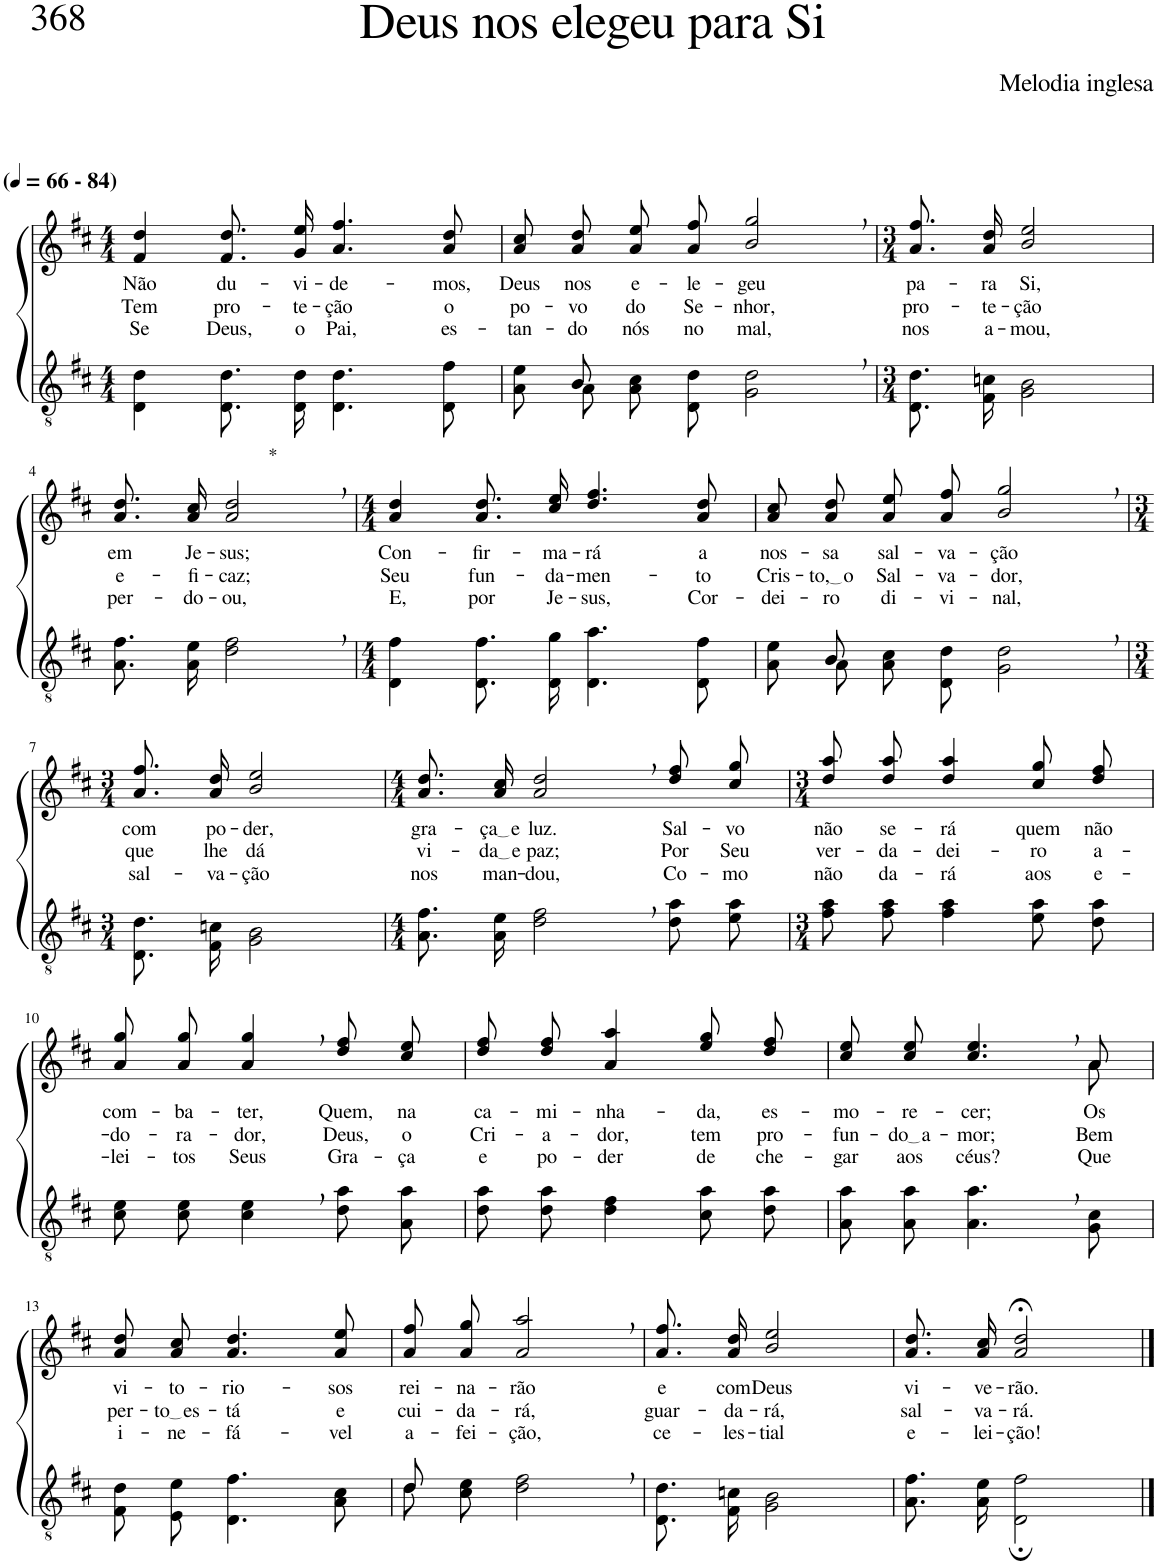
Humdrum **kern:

**kern	**kern	**text	**text	**text
*part2	*part1	*part1	*part1	*part1
*staff2	*staff1	*staff1	*staff1	*staff1
*I"Parte III e IV	*I"Parte I e II	*	*	*
*clefGv2	*clefG2	*	*	*
*Trd4c7	*Trd4c7	*	*	*
*k[f#c#]	*k[f#c#]	*	*	*
*M4/4	*M4/4	*	*	*
*MM66	*MM66	*	*	*
=1	=1	=1	=1	=1
!	!LO:TX:a:B:t=(	!	!	!
!	!LO:TX:a:B:t=- 84)	!	!	!
!	!	!LO:LY:b	!LO:LY:b	!LO:LY:b
4D\ 4d\	4f#/ 4dd/	Não	Tem	Se
!	!	!LO:LY:b	!LO:LY:b	!LO:LY:b
8.D/ 8.d/L	8.f#\ 8.dd\L	du-	pro-	Deus,
!	!	!LO:LY:b	!LO:LY:b	!LO:LY:b
16D/ 16d/Jk	16g\ 16ee\Jk	-vi-	-te-	o
!	!	!LO:LY:b	!LO:LY:b	!LO:LY:b
4.D\ 4.d\	4.a/ 4.ff#/	-de-	-ção	Pai,
!	!	!LO:LY:b	!LO:LY:b	!LO:LY:b
8D\ 8f#\	8a/ 8dd/	-mos,	o	es-
=2	=2	=2	=2	=2
*^	*	*	*	*
!	!	!	!LO:LY:b	!LO:LY:b	!LO:LY:b
8ryy	8A/ 8e/L	8a\ 8cc#\L	Deus	po-	-tan-
!	!	!	!LO:LY:b	!LO:LY:b	!LO:LY:b
8B/	8A/J	8a\ 8dd\J	nos	-vo	-do
!	!	!	!LO:LY:b	!LO:LY:b	!LO:LY:b
2.ryy	8A\ 8c#\L	8a\ 8ee\L	e-	do	nós
!	!	!	!LO:LY:b	!LO:LY:b	!LO:LY:b
.	8D\ 8d\J	8a\ 8ff#\J	-le-	Se-	no
!	!	!	!LO:LY:b	!LO:LY:b	!LO:LY:b
.	2G\ 2d\	2b/, 2gg/,	-geu	-nhor,	mal,
*v	*v	*	*	*	*
=3	=3	=3	=3	=3
*M3/4	*M3/4	*	*	*
*^	*	*	*	*
!	!	!	!LO:LY:b	!LO:LY:b	!LO:LY:b
*v	*v	*	*	*	*
8.D/ 8.d/L	8.a\ 8.ff#\L	pa-	pro-	nos
!	!	!LO:LY:b	!LO:LY:b	!LO:LY:b
16F#/ 16cn/Jk	16a\ 16dd\Jk	-ra	-te-	a-
!	!	!LO:LY:b	!LO:LY:b	!LO:LY:b
2G\ 2B\	2b/ 2ee/	Si,	-ção	-mou,
!!LO:LB:g=z
=4	=4	=4	=4	=4
!	!	!LO:LY:b	!LO:LY:b	!LO:LY:b
8.A\ 8.f#\L	8.a\ 8.dd\L	em	e-	per-
!	!	!LO:LY:b	!LO:LY:b	!LO:LY:b
16A\ 16e\Jk	16a\ 16cc#\Jk	Je-	-fi-	-do-
!	!LO:TX:a:t=*	!	!	!
!	!	!LO:LY:b	!LO:LY:b	!LO:LY:b
2d\, 2f#\,	2a/, 2dd/,	-sus;	-caz;	-ou,
=5	=5	=5	=5	=5
*M4/4	*M4/4	*	*	*
!	!	!LO:LY:b	!LO:LY:b	!LO:LY:b
4D\ 4f#\	4a/ 4dd/	Con-	Seu	E,
!	!	!LO:LY:b	!LO:LY:b	!LO:LY:b
8.D\ 8.f#\L	8.a\ 8.dd\L	-fir-	fun-	por
!	!	!LO:LY:b	!LO:LY:b	!LO:LY:b
16D\ 16g\Jk	16cc#\ 16ee\Jk	-ma-	-da-	Je-
!	!	!LO:LY:b	!LO:LY:b	!LO:LY:b
4.D\ 4.a\	4.dd/ 4.ff#/	-rá	-men-	-sus,
!	!	!LO:LY:b	!LO:LY:b	!LO:LY:b
8D\ 8f#\	8a/ 8dd/	a	-to	Cor-
=6	=6	=6	=6	=6
*^	*	*	*	*
!	!	!	!LO:LY:b	!LO:LY:b	!LO:LY:b
8ryy	8A/ 8e/L	8a\ 8cc#\L	nos-	Cris-	-dei-
!	!	!	!LO:LY:b	!LO:LY:b	!LO:LY:b
8B/	8A/J	8a\ 8dd\J	-sa	to, o	-ro
!	!	!	!LO:LY:b	!LO:LY:b	!LO:LY:b
2.ryy	8A\ 8c#\L	8a\ 8ee\L	sal-	Sal-	di-
!	!	!	!LO:LY:b	!LO:LY:b	!LO:LY:b
.	8D\ 8d\J	8a\ 8ff#\J	-va-	-va-	-vi-
!	!	!	!LO:LY:b	!LO:LY:b	!LO:LY:b
.	2G\ 2d\	2b/, 2gg/,	-ção	-dor,	-nal,
*v	*v	*	*	*	*
!!LO:LB:g=z
=7	=7	=7	=7	=7
*M3/4	*M3/4	*	*	*
*^	*	*	*	*
!	!	!	!LO:LY:b	!LO:LY:b	!LO:LY:b
*v	*v	*	*	*	*
8.D/ 8.d/L	8.a\ 8.ff#\L	com	que	sal-
!	!	!LO:LY:b	!LO:LY:b	!LO:LY:b
16F#/ 16cn/Jk	16a\ 16dd\Jk	po-	lhe	-va-
!	!	!LO:LY:b	!LO:LY:b	!LO:LY:b
2G\ 2B\	2b/ 2ee/	-der,	dá	-ção
=8	=8	=8	=8	=8
*M4/4	*M4/4	*	*	*
!	!	!LO:LY:b	!LO:LY:b	!LO:LY:b
8.A\ 8.f#\L	8.a\ 8.dd\L	gra-	vi-	nos
!	!	!LO:LY:b	!LO:LY:b	!LO:LY:b
16A\ 16e\Jk	16a\ 16cc#\Jk	ça e	da e	man-
!	!	!LO:LY:b	!LO:LY:b	!LO:LY:b
2d\, 2f#\,	2a/, 2dd/,	luz.	paz;	-dou,
!	!	!LO:LY:b	!LO:LY:b	!LO:LY:b
8d\ 8a\L	8dd\ 8ff#\L	Sal-	Por	Co-
!	!	!LO:LY:b	!LO:LY:b	!LO:LY:b
8e\ 8a\J	8cc#\ 8gg\J	-vo	Seu	-mo
=9	=9	=9	=9	=9
*M3/4	*M3/4	*	*	*
!	!	!LO:LY:b	!LO:LY:b	!LO:LY:b
8f#\ 8a\L	8dd\ 8aa\L	não	ver-	não
!	!	!LO:LY:b	!LO:LY:b	!LO:LY:b
8f#\ 8a\J	8dd\ 8aa\J	se-	-da-	da-
!	!	!LO:LY:b	!LO:LY:b	!LO:LY:b
4f#\ 4a\	4dd/ 4aa/	-rá	-dei-	-rá
!	!	!LO:LY:b	!LO:LY:b	!LO:LY:b
8e\ 8a\L	8cc#\ 8gg\L	quem	-ro	aos
!	!	!LO:LY:b	!LO:LY:b	!LO:LY:b
8d\ 8a\J	8dd\ 8ff#\J	não	a-	e-
!!LO:LB:g=z
=10	=10	=10	=10	=10
!	!	!LO:LY:b	!LO:LY:b	!LO:LY:b
8c#\ 8e\L	8a\ 8gg\L	com-	-do-	-lei-
!	!	!LO:LY:b	!LO:LY:b	!LO:LY:b
8c#\ 8e\J	8a\ 8gg\J	-ba-	-ra-	-tos
!	!	!LO:LY:b	!LO:LY:b	!LO:LY:b
4c#\, 4e\,	4a/, 4gg/,	-ter,	-dor,	Seus
!	!	!LO:LY:b	!LO:LY:b	!LO:LY:b
8d\ 8a\L	8dd\ 8ff#\L	Quem,	Deus,	Gra-
!	!	!LO:LY:b	!LO:LY:b	!LO:LY:b
8A\ 8a\J	8cc#\ 8ee\J	na	o	-ça
=11	=11	=11	=11	=11
!	!	!LO:LY:b	!LO:LY:b	!LO:LY:b
8d\ 8a\L	8dd\ 8ff#\L	ca-	Cri-	e
!	!	!LO:LY:b	!LO:LY:b	!LO:LY:b
8d\ 8a\J	8dd\ 8ff#\J	-mi-	-a-	po-
!	!	!LO:LY:b	!LO:LY:b	!LO:LY:b
4d\ 4f#\	4a/ 4aa/	-nha-	-dor,	-der
!	!	!LO:LY:b	!LO:LY:b	!LO:LY:b
8c#\ 8a\L	8ee\ 8gg\L	-da,	tem	de
!	!	!LO:LY:b	!LO:LY:b	!LO:LY:b
8d\ 8a\J	8dd\ 8ff#\J	es-	pro-	che-
=12	=12	=12	=12	=12
!	!	!LO:LY:b	!LO:LY:b	!LO:LY:b
*	*^	*	*	*
8A\ 8a\L	8cc#\ 8ee\L	8ryy	-mo-	-fun-	-gar
!	!	!	!LO:LY:b	!LO:LY:b	!LO:LY:b
*	*v	*v	*	*	*
8A\ 8a\J	8cc#\ 8ee\J	-re-	do a	aos
!	!	!LO:LY:b	!LO:LY:b	!LO:LY:b
4.A\, 4.a\,	4.cc#/, 4.ee/,	-cer;	-mor;	céus?
*	*^	*	*	*
!	!	!	!LO:LY:b	!LO:LY:b	!LO:LY:b
8G\ 8c#\	8a/	8a\	Os	Bem	Que
!!LO:LB:g=z
=13	=13	=13	=13	=13	=13
!	!	!	!LO:LY:b	!LO:LY:b	!LO:LY:b
*	*v	*v	*	*	*
8F#\ 8d\L	8a\ 8dd\L	vi-	per-	i-
!	!	!LO:LY:b	!LO:LY:b	!LO:LY:b
8E\ 8e\J	8a\ 8cc#\J	-to-	to es	-ne-
!	!	!LO:LY:b	!LO:LY:b	!LO:LY:b
4.D\ 4.f#\	4.a/ 4.dd/	-rio-	-tá	-fá-
!	!	!LO:LY:b	!LO:LY:b	!LO:LY:b
8A\ 8c#\	8a/ 8ee/	-sos	e	-vel
=14	=14	=14	=14	=14
*^	*	*	*	*
!	!	!	!LO:LY:b	!LO:LY:b	!LO:LY:b
8d\L	8d/	8a\ 8ff#\L	rei-	cui-	a-
!	!	!	!LO:LY:b	!LO:LY:b	!LO:LY:b
8c#\ 8e\J	2ryy	8a\ 8gg\J	-na-	-da-	-fei-
!	!	!	!LO:LY:b	!LO:LY:b	!LO:LY:b
2d\, 2f#\,	.	2a/, 2aa/,	-rão	-rá,	-ção,
.	8ryy	.	.	.	.
=15	=15	=15	=15	=15	=15
!	!	!	!LO:LY:b	!LO:LY:b	!LO:LY:b
*v	*v	*	*	*	*
8.D/ 8.d/L	8.a\ 8.ff#\L	e	guar-	ce-
!	!	!LO:LY:b	!LO:LY:b	!LO:LY:b
16F#/ 16cn/Jk	16a\ 16dd\Jk	com	-da-	-les-
!	!	!LO:LY:b	!LO:LY:b	!LO:LY:b
2G\ 2B\	2b/ 2ee/	Deus	-rá,	-tial
=16	=16	=16	=16	=16
!	!	!LO:LY:b	!LO:LY:b	!LO:LY:b
8.A\ 8.f#\L	8.a\ 8.dd\L	vi-	sal-	e-
!	!	!LO:LY:b	!LO:LY:b	!LO:LY:b
16A\ 16e\Jk	16a\ 16cc#\Jk	-ve-	-va-	-lei-
!	!	!LO:LY:b	!LO:LY:b	!LO:LY:b
2D\; 2f#\;	2a/;< 2dd/;<	-rão.	-rá.	-ção!
==	==	==	==	==
*-	*-	*-	*-	*-
